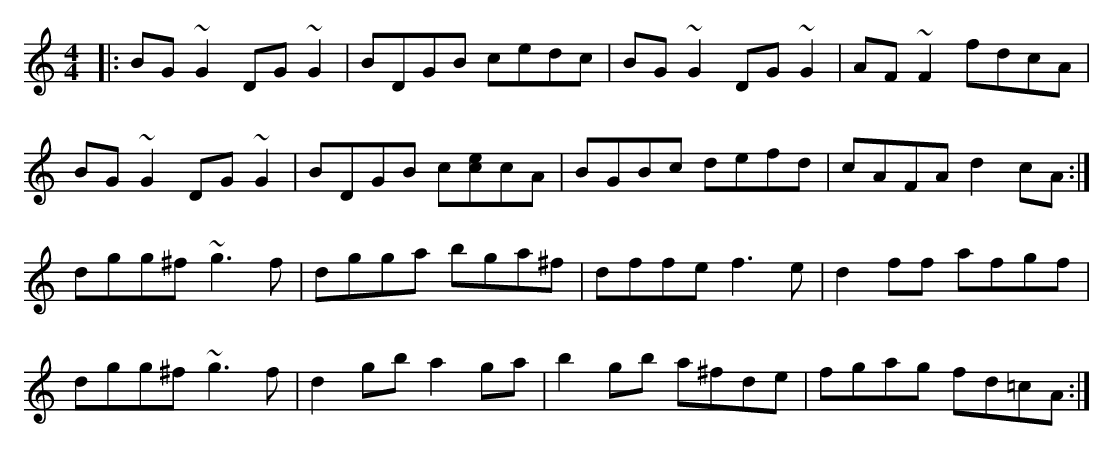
X:1
M:4/4
K:Gmix
|:BG~G2 DG~G2|BDGB cedc|BG~G2 DG~G2|AF~F2 fdcA|
BG~G2 DG~G2|BDGB c[ec]cA|BGBc defd|cAFA d2cA:|
dgg^f ~g3f|dgga bga^f|dffe f3e|d2ff afgf|
dgg^f ~g3f|d2gb a2ga|b2gb a^fde|fgag fd=cA:|
